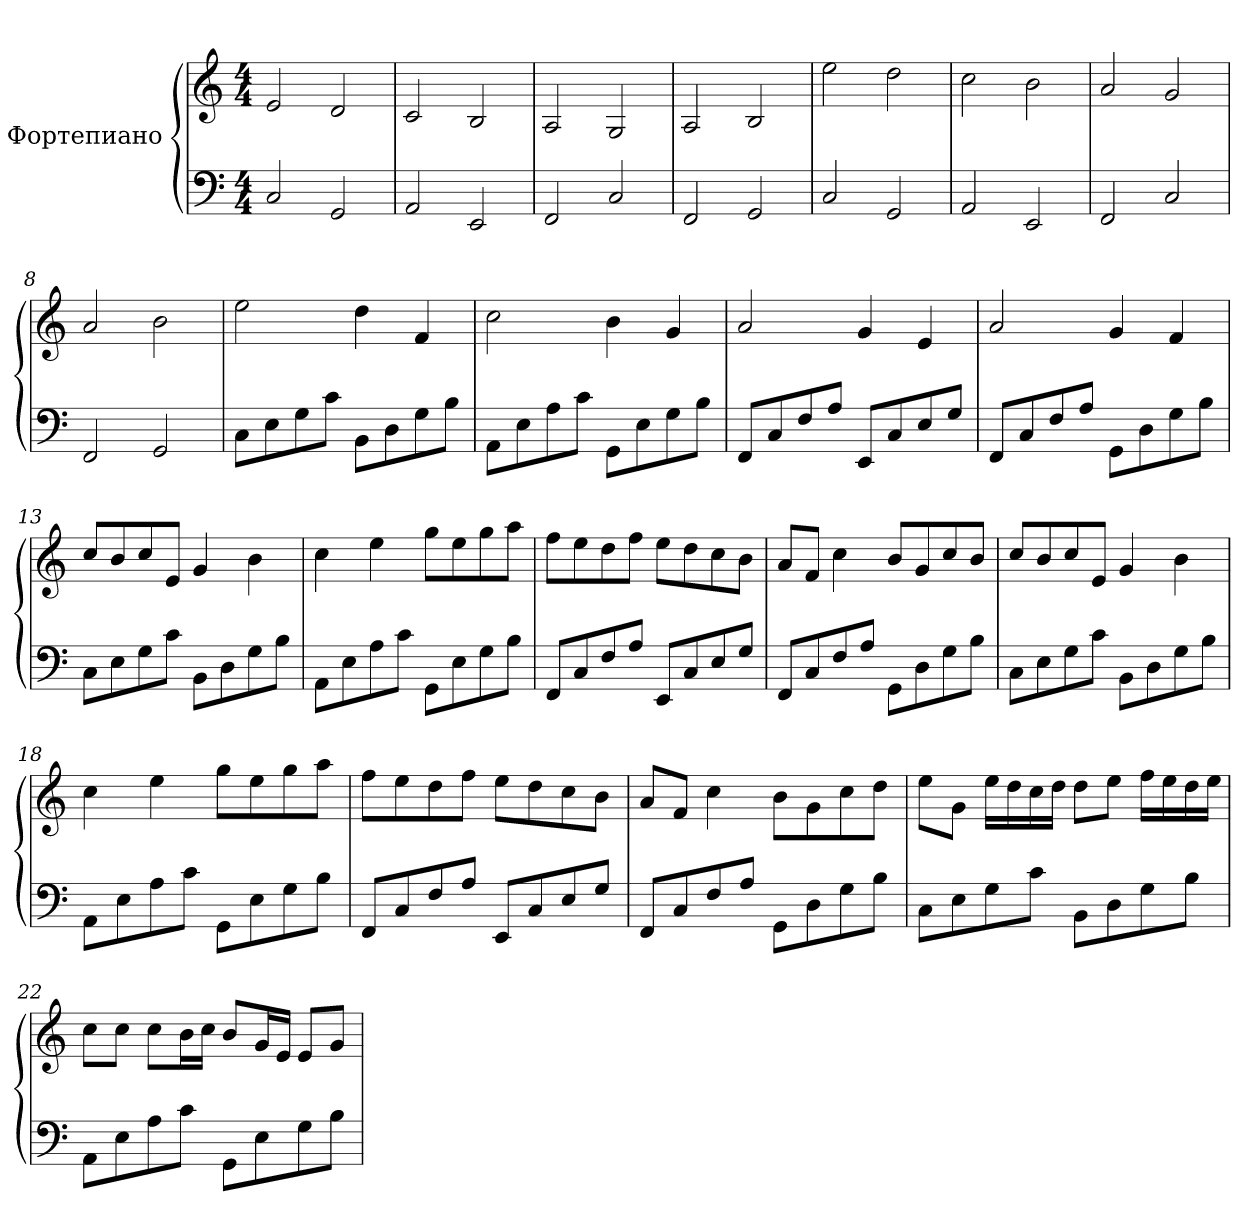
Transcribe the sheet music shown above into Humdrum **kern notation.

**kern	**kern
*part1	*part1
*staff2	*staff1
*I"Фортепиано	*
*clefF4	*clefG2
*k[]	*k[]
*M4/4	*M4/4
*MM96	*MM96
=1	=1
2C/	2e/
2GG/	2d/
=2	=2
2AA/	2c/
2EE/	2B/
=3	=3
2FF/	2A/
2C/	2G/
=4	=4
2FF/	2A/
2GG/	2B/
=5	=5
2C/	2ee\
2GG/	2dd\
=6	=6
2AA/	2cc\
2EE/	2b\
=7	=7
2FF/	2a/
2C/	2g/
=8	=8
2FF/	2a/
2GG/	2b\
=9	=9
8C\L	2ee\
8E\	.
8G\	.
8c\J	.
8BB\L	4dd\
8D\	.
8G\	4f/
8B\J	.
=10	=10
8AA\L	2cc\
8E\	.
8A\	.
8c\J	.
8GG\L	4b\
8E\	.
8G\	4g/
8B\J	.
!!LO:LB:g=z
=11	=11
8FF/L	2a/
8C/	.
8F/	.
8A/J	.
8EE/L	4g/
8C/	.
8E/	4e/
8G/J	.
=12	=12
8FF/L	2a/
8C/	.
8F/	.
8A/J	.
8GG\L	4g/
8D\	.
8G\	4f/
8B\J	.
=13	=13
8C\L	8cc/L
8E\	8b/
8G\	8cc/
8c\J	8e/J
8BB\L	4g/
8D\	.
8G\	4b\
8B\J	.
=14	=14
8AA\L	4cc\
8E\	.
8A\	4ee\
8c\J	.
8GG\L	8gg\L
8E\	8ee\
8G\	8gg\
8B\J	8aa\J
=15	=15
8FF/L	8ff\L
8C/	8ee\
8F/	8dd\
8A/J	8ff\J
8EE/L	8ee\L
8C/	8dd\
8E/	8cc\
8G/J	8b\J
!!LO:LB:g=z
=16	=16
8FF/L	8a/L
8C/	8f/J
8F/	4cc\
8A/J	.
8GG\L	8b/L
8D\	8g/
8G\	8cc/
8B\J	8b/J
=17	=17
8C\L	8cc/L
8E\	8b/
8G\	8cc/
8c\J	8e/J
8BB\L	4g/
8D\	.
8G\	4b\
8B\J	.
=18	=18
8AA\L	4cc\
8E\	.
8A\	4ee\
8c\J	.
8GG\L	8gg\L
8E\	8ee\
8G\	8gg\
8B\J	8aa\J
=19	=19
8FF/L	8ff\L
8C/	8ee\
8F/	8dd\
8A/J	8ff\J
8EE/L	8ee\L
8C/	8dd\
8E/	8cc\
8G/J	8b\J
=20	=20
8FF/L	8a/L
8C/	8f/J
8F/	4cc\
8A/J	.
8GG\L	8b\L
8D\	8g\
8G\	8cc\
8B\J	8dd\J
!!LO:LB:g=z
=21	=21
8C\L	8ee\L
8E\	8g\J
8G\	16ee\LL
.	16dd\
8c\J	16cc\
.	16dd\JJ
8BB\L	8dd\L
8D\	8ee\J
8G\	16ff\LL
.	16ee\
8B\J	16dd\
.	16ee\JJ
=22	=22
8AA\L	8cc\L
8E\	8cc\J
8A\	8cc\L
8c\J	16b\L
.	16cc\JJ
8GG\L	8b/L
8E\	16g/L
.	16e/JJ
8G\	8e/L
8B\J	8g/J
=	=
*-	*-
